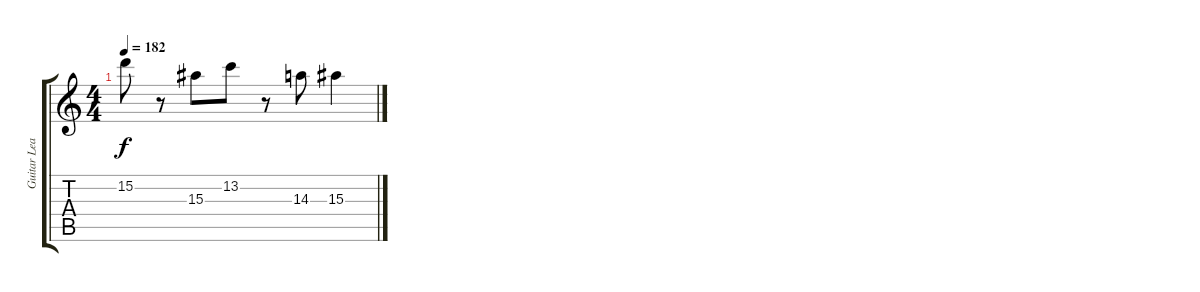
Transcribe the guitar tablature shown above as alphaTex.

\track ("Guitar Lead" "Guitar Lea") {instrument distortionguitar}
\staff {score tabs}
\tuning (E4 B3 G3 D3 A2 E2) {hide}
\ts (4 4)
\tempo 182
\clef g2
\ks c
15.2.8{dy f} r.8 15.3.8 13.2.8 r.8 14.3.8 15.3.4
